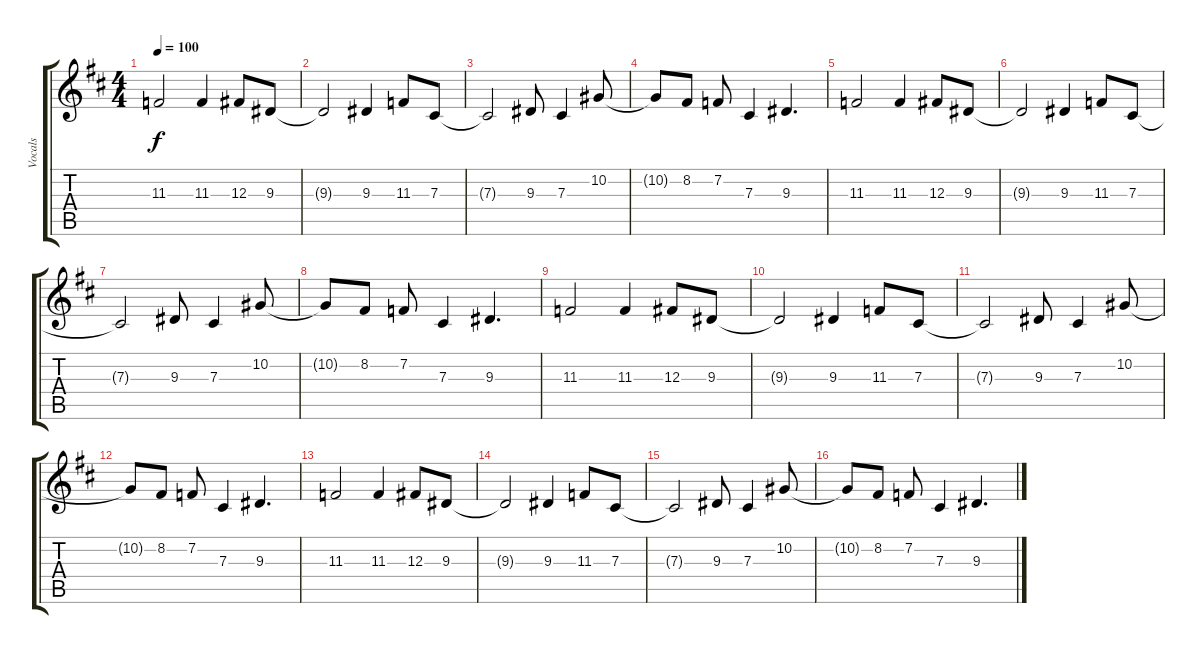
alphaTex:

\track ("Vocals" "Vocals") {instrument violin}
\staff {score tabs}
\tuning (Eb4 Bb3 Gb3 Db3 Ab2 Eb2) {hide}
\ts (4 4)
\tempo 100
\clef g2
\ks d
11.3.2{dy f} 11.3.4 12.3.8 9.3.8 |
9.3{t}.2 9.3.4 11.3.8 7.3.8 |
7.3{t}.2 9.3.8 7.3.4 10.2.8 |
10.2{t}.8 8.2.8 7.2.8 7.3.4 9.3.4{d} |
11.3.2 11.3.4 12.3.8 9.3.8 |
9.3{t}.2 9.3.4 11.3.8 7.3.8 |
7.3{t}.2 9.3.8 7.3.4 10.2.8 |
10.2{t}.8 8.2.8 7.2.8 7.3.4 9.3.4{d} |
11.3.2 11.3.4 12.3.8 9.3.8 |
9.3{t}.2 9.3.4 11.3.8 7.3.8 |
7.3{t}.2 9.3.8 7.3.4 10.2.8 |
10.2{t}.8 8.2.8 7.2.8 7.3.4 9.3.4{d} |
11.3.2 11.3.4 12.3.8 9.3.8 |
9.3{t}.2 9.3.4 11.3.8 7.3.8 |
7.3{t}.2 9.3.8 7.3.4 10.2.8 |
10.2{t}.8 8.2.8 7.2.8 7.3.4 9.3.4{d}
